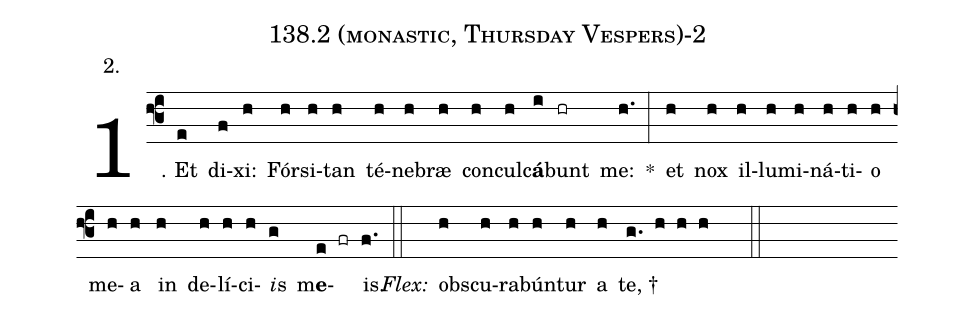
name: 138.2 (monastic, Thursday Vespers)-2;
annotation: 2.;
%%
(f3)1. Et(e) di(f)xi:(h) Fór(h)si(h)tan(h) té(h)ne(h)bræ(h) con(h)cul(h)c<b>á</b>(i)bunt(hr) me:(h.) *(:) et(h) nox(h) il(h)lu(h)mi(h)ná(h)ti(h)o(h) me(h)a(h) in(h) de(h)lí(h)ci(h)<i>i</i>s(g) m<b>e</b>(e fr)is.(f.) (::)
<i>Flex:</i>()  obs(h)cu(h)ra(h)bún(h)tur(h) a(h) te, †(g. h h h  ::)
